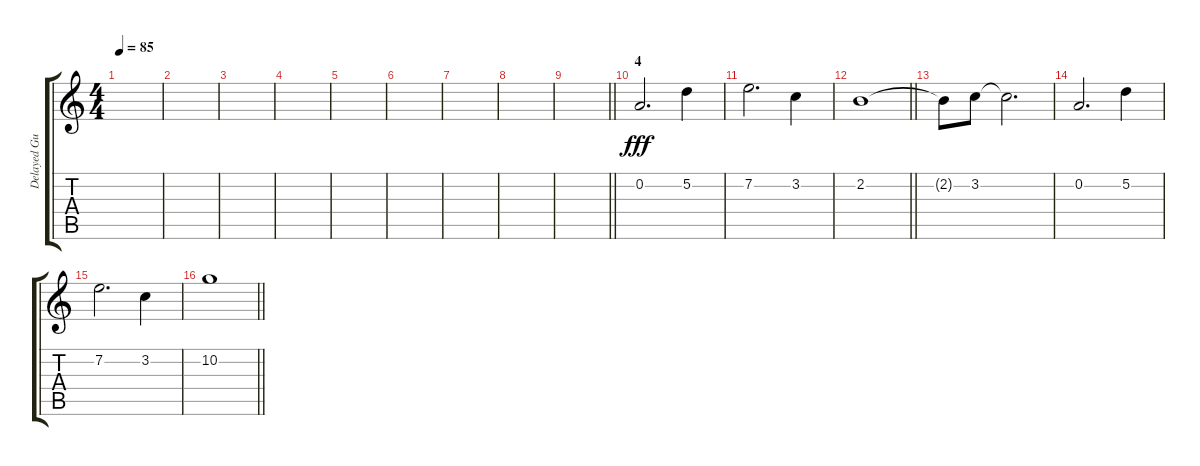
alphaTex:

\track ("Delayed Guitar / Synth / Tapped Guitar" "Delayed Gu") {instrument electricguitarjazz}
\staff {score tabs}
\tuning (D4 A3 F3 C3 G2 C2) {hide}
\ts (4 4)
\tempo 85
\clef g2
\ks c
|
|
|
|
|
|
|
|
\barLineRight lightlight
|
\section ("" "4")
0.2.2{d dy fff volume 13 instrument synthstrings1} 5.2.4 |
7.2.2{d} 3.2.4 |
\barLineRight lightlight
2.2.1 |
2.2{t}.8 3.2.8 3.2{t}.2{d} |
0.2.2{d} 5.2.4 |
7.2.2{d} 3.2.4 |
\barLineRight lightlight
10.2.1
